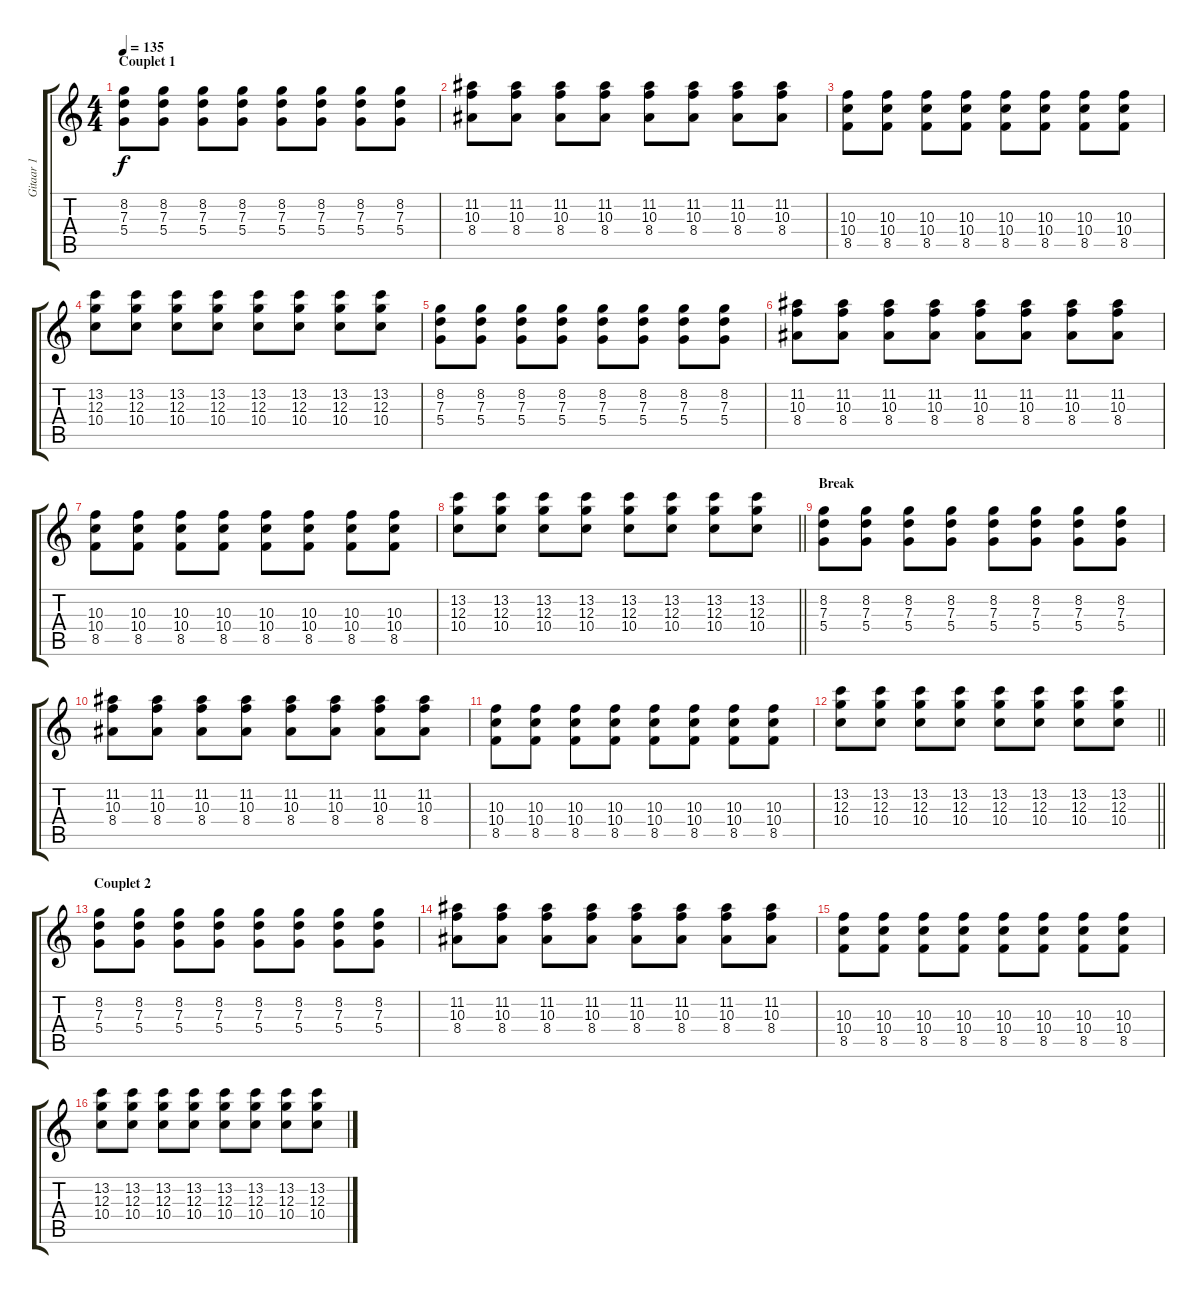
\track ("Gitaar 1" "Gitaar 1") {instrument electricguitarclean}
\staff {score tabs}
\tuning (E4 B3 G3 D3 A2 E2) {hide}
\ts (4 4)
\section ("" "Couplet 1")
\tempo 135
\clef g2
\ks c
(8.2 7.3 5.4).8{dy f} (8.2 7.3 5.4).8 (8.2 7.3 5.4).8 (8.2 7.3 5.4).8 (8.2 7.3 5.4).8 (8.2 7.3 5.4).8 (8.2 7.3 5.4).8 (8.2 7.3 5.4).8 |
(11.2 10.3 8.4).8 (11.2 10.3 8.4).8 (11.2 10.3 8.4).8 (11.2 10.3 8.4).8 (11.2 10.3 8.4).8 (11.2 10.3 8.4).8 (11.2 10.3 8.4).8 (11.2 10.3 8.4).8 |
(10.3 10.4 8.5).8 (10.3 10.4 8.5).8 (10.3 10.4 8.5).8 (10.3 10.4 8.5).8 (10.3 10.4 8.5).8 (10.3 10.4 8.5).8 (10.3 10.4 8.5).8 (10.3 10.4 8.5).8 |
(13.2 12.3 10.4).8 (13.2 12.3 10.4).8 (13.2 12.3 10.4).8 (13.2 12.3 10.4).8 (13.2 12.3 10.4).8 (13.2 12.3 10.4).8 (13.2 12.3 10.4).8 (13.2 12.3 10.4).8 |
(8.2 7.3 5.4).8 (8.2 7.3 5.4).8 (8.2 7.3 5.4).8 (8.2 7.3 5.4).8 (8.2 7.3 5.4).8 (8.2 7.3 5.4).8 (8.2 7.3 5.4).8 (8.2 7.3 5.4).8 |
(11.2 10.3 8.4).8 (11.2 10.3 8.4).8 (11.2 10.3 8.4).8 (11.2 10.3 8.4).8 (11.2 10.3 8.4).8 (11.2 10.3 8.4).8 (11.2 10.3 8.4).8 (11.2 10.3 8.4).8 |
(10.3 10.4 8.5).8 (10.3 10.4 8.5).8 (10.3 10.4 8.5).8 (10.3 10.4 8.5).8 (10.3 10.4 8.5).8 (10.3 10.4 8.5).8 (10.3 10.4 8.5).8 (10.3 10.4 8.5).8 |
\barLineRight lightlight
(13.2 12.3 10.4).8 (13.2 12.3 10.4).8 (13.2 12.3 10.4).8 (13.2 12.3 10.4).8 (13.2 12.3 10.4).8 (13.2 12.3 10.4).8 (13.2 12.3 10.4).8 (13.2 12.3 10.4).8 |
\section ("" "Break")
(8.2 7.3 5.4).8 (8.2 7.3 5.4).8 (8.2 7.3 5.4).8 (8.2 7.3 5.4).8 (8.2 7.3 5.4).8 (8.2 7.3 5.4).8 (8.2 7.3 5.4).8 (8.2 7.3 5.4).8 |
(11.2 10.3 8.4).8 (11.2 10.3 8.4).8 (11.2 10.3 8.4).8 (11.2 10.3 8.4).8 (11.2 10.3 8.4).8 (11.2 10.3 8.4).8 (11.2 10.3 8.4).8 (11.2 10.3 8.4).8 |
(10.3 10.4 8.5).8 (10.3 10.4 8.5).8 (10.3 10.4 8.5).8 (10.3 10.4 8.5).8 (10.3 10.4 8.5).8 (10.3 10.4 8.5).8 (10.3 10.4 8.5).8 (10.3 10.4 8.5).8 |
\barLineRight lightlight
(13.2 12.3 10.4).8 (13.2 12.3 10.4).8 (13.2 12.3 10.4).8 (13.2 12.3 10.4).8 (13.2 12.3 10.4).8 (13.2 12.3 10.4).8 (13.2 12.3 10.4).8 (13.2 12.3 10.4).8 |
\section ("" "Couplet 2")
(8.2 7.3 5.4).8 (8.2 7.3 5.4).8 (8.2 7.3 5.4).8 (8.2 7.3 5.4).8 (8.2 7.3 5.4).8 (8.2 7.3 5.4).8 (8.2 7.3 5.4).8 (8.2 7.3 5.4).8 |
(11.2 10.3 8.4).8 (11.2 10.3 8.4).8 (11.2 10.3 8.4).8 (11.2 10.3 8.4).8 (11.2 10.3 8.4).8 (11.2 10.3 8.4).8 (11.2 10.3 8.4).8 (11.2 10.3 8.4).8 |
(10.3 10.4 8.5).8 (10.3 10.4 8.5).8 (10.3 10.4 8.5).8 (10.3 10.4 8.5).8 (10.3 10.4 8.5).8 (10.3 10.4 8.5).8 (10.3 10.4 8.5).8 (10.3 10.4 8.5).8 |
(13.2 12.3 10.4).8 (13.2 12.3 10.4).8 (13.2 12.3 10.4).8 (13.2 12.3 10.4).8 (13.2 12.3 10.4).8 (13.2 12.3 10.4).8 (13.2 12.3 10.4).8 (13.2 12.3 10.4).8
